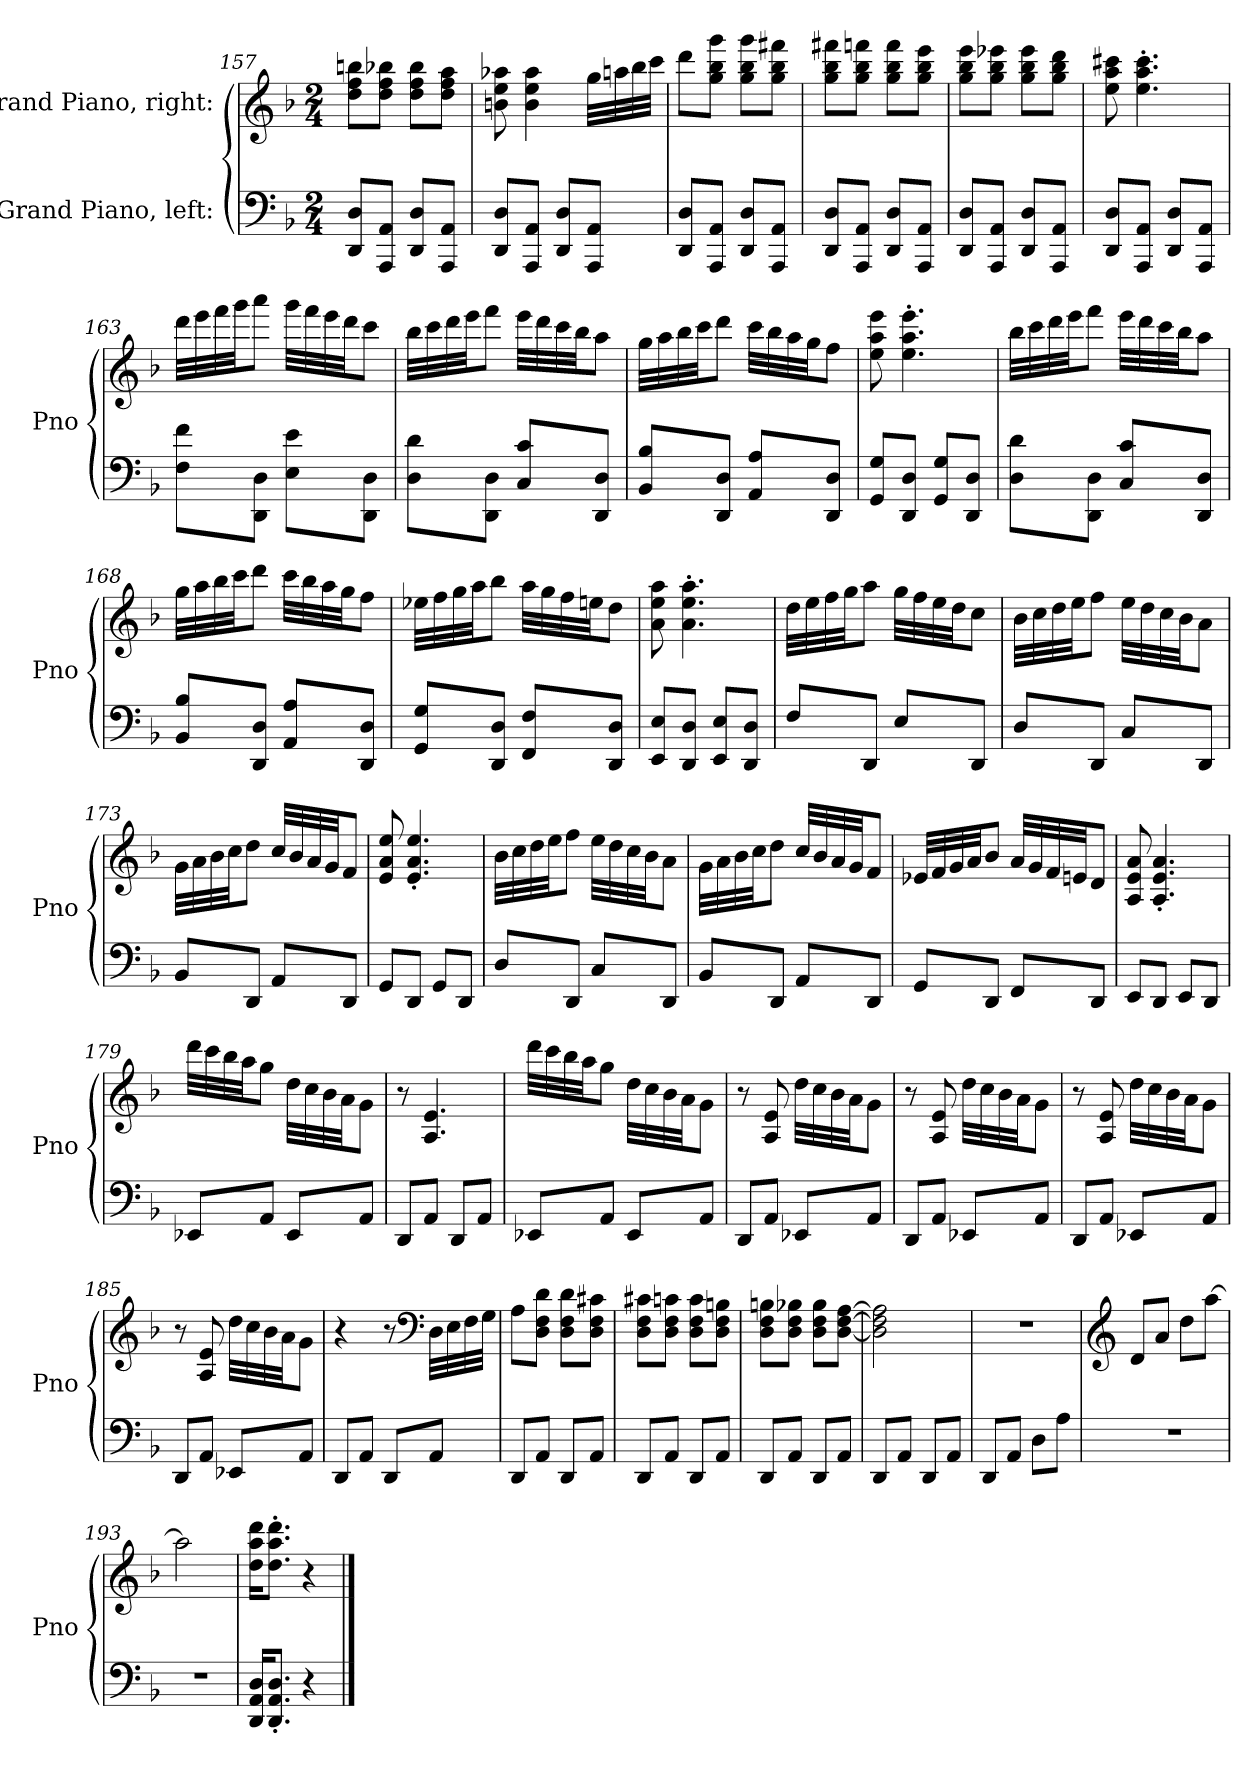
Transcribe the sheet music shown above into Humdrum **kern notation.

**kern	**kern
*part2	*part1
*staff2	*staff1
*I"Grand Piano, left:	*I"Grand Piano, right:
*I'Pno	*I'Pno
*clefF4	*clefG2
*k[b-]	*k[b-]
*M2/4	*M2/4
=157	=157
8DD/ 8D/L	8dd\ 8ff\ 8bbn\L
8AAA/ 8AA/J	8dd\ 8ff\ 8bb-X\J
8DD/ 8D/L	8dd\ 8ff\ 8bb-\L
8AAA/ 8AA/J	8dd\ 8ff\ 8aa\J
=158	=158
8DD/ 8D/L	8bn\ 8ee\ 8aa-X\
8AAA/ 8AA/J	4b\ 4ee\ 4aa-\
8DD/ 8D/L	.
8AAA/ 8AA/J	32gg\LLL
.	32aan\
.	32bb-\
.	32ccc\JJJ
!!LO:LB:g=z
=159	=159
8DD/ 8D/L	8ddd\L
8AAA/ 8AA/J	8gg\ 8bb-\ 8ggg\J
8DD/ 8D/L	8gg\ 8bb-\ 8ggg\L
8AAA/ 8AA/J	8gg\ 8bb-\ 8fff#X\J
=160	=160
8DD/ 8D/L	8gg\ 8bb-\ 8fff#X\L
8AAA/ 8AA/J	8gg\ 8bb-\ 8fffn\J
8DD/ 8D/L	8gg\ 8bb-\ 8fff\L
8AAA/ 8AA/J	8gg\ 8bb-\ 8eee\J
=161	=161
8DD/ 8D/L	8gg\ 8bb-\ 8eee\L
8AAA/ 8AA/J	8gg\ 8bb-\ 8eee-X\J
8DD/ 8D/L	8gg\ 8bb-\ 8eee-\L
8AAA/ 8AA/J	8gg\ 8bb-\ 8ddd\J
=162	=162
8DD/ 8D/L	8ee\ 8aa\ 8ccc#X\
8AAA/ 8AA/J	4.ee\' 4.aa\' 4.ccc#\'
8DD/ 8D/L	.
8AAA/ 8AA/J	.
=163	=163
8F\ 8f\L	32ddd\LLL
.	32eee\
.	32fff\
.	32ggg\JJ
8DD\ 8D\J	8aaa\J
8E\ 8e\L	32ggg\LLL
.	32fff\
.	32eee\
.	32ddd\JJ
8DD\ 8D\J	8ccc\J
!!LO:LB:g=z
=164	=164
8D\ 8d\L	32bb-\LLL
.	32ccc\
.	32ddd\
.	32eee\JJ
8DD\ 8D\J	8fff\J
8C/ 8c/L	32eee\LLL
.	32ddd\
.	32ccc\
.	32bb-\JJ
8DD/ 8D/J	8aa\J
=165	=165
8BB-/ 8B-/L	32gg\LLL
.	32aa\
.	32bb-\
.	32ccc\JJ
8DD/ 8D/J	8ddd\J
8AA/ 8A/L	32ccc\LLL
.	32bb-\
.	32aa\
.	32gg\JJ
8DD/ 8D/J	8ff\J
=166	=166
8GG/ 8G/L	8ee\ 8aa\ 8eee\
8DD/ 8D/J	4.ee\' 4.aa\' 4.eee\'
8GG/ 8G/L	.
8DD/ 8D/J	.
=167	=167
8D\ 8d\L	32bb-\LLL
.	32ccc\
.	32ddd\
.	32eee\JJ
8DD\ 8D\J	8fff\J
8C/ 8c/L	32eee\LLL
.	32ddd\
.	32ccc\
.	32bb-\JJ
8DD/ 8D/J	8aa\J
!!LO:LB:g=z
=168	=168
8BB-/ 8B-/L	32gg\LLL
.	32aa\
.	32bb-\
.	32ccc\JJ
8DD/ 8D/J	8ddd\J
8AA/ 8A/L	32ccc\LLL
.	32bb-\
.	32aa\
.	32gg\JJ
8DD/ 8D/J	8ff\J
=169	=169
8GG/ 8G/L	32ee-X\LLL
.	32ff\
.	32gg\
.	32aa\JJ
8DD/ 8D/J	8bb-\J
8FF/ 8F/L	32aa\LLL
.	32gg\
.	32ff\
.	32een\JJ
8DD/ 8D/J	8dd\J
=170	=170
8EE/ 8E/L	8a\ 8ee\ 8aa\
8DD/ 8D/J	4.a\' 4.ee\' 4.aa\'
8EE/ 8E/L	.
8DD/ 8D/J	.
=171	=171
8F/L	32dd\LLL
.	32ee\
.	32ff\
.	32gg\JJ
8DD/J	8aa\J
8E/L	32gg\LLL
.	32ff\
.	32ee\
.	32dd\JJ
8DD/J	8cc\J
=172	=172
8D/L	32b-\LLL
.	32cc\
.	32dd\
.	32ee\JJ
8DD/J	8ff\J
8C/L	32ee\LLL
.	32dd\
.	32cc\
.	32b-\JJ
8DD/J	8a\J
!!LO:LB:g=z
=173	=173
8BB-/L	32g\LLL
.	32a\
.	32b-\
.	32cc\JJ
8DD/J	8dd\J
8AA/L	32cc/LLL
.	32b-/
.	32a/
.	32g/JJ
8DD/J	8f/J
=174	=174
8GG/L	8e/ 8a/ 8ee/
8DD/J	4.e/' 4.a/' 4.ee/'
8GG/L	.
8DD/J	.
=175	=175
8D/L	32b-\LLL
.	32cc\
.	32dd\
.	32ee\JJ
8DD/J	8ff\J
8C/L	32ee\LLL
.	32dd\
.	32cc\
.	32b-\JJ
8DD/J	8a\J
=176	=176
8BB-/L	32g\LLL
.	32a\
.	32b-\
.	32cc\JJ
8DD/J	8dd\J
8AA/L	32cc/LLL
.	32b-/
.	32a/
.	32g/JJ
8DD/J	8f/J
=177	=177
8GG/L	32e-X/LLL
.	32f/
.	32g/
.	32a/JJ
8DD/J	8b-/J
8FF/L	32a/LLL
.	32g/
.	32f/
.	32en/JJ
8DD/J	8d/J
!!LO:LB:g=z
=178	=178
8EE/L	8A/ 8e/ 8a/
8DD/J	4.A/' 4.e/' 4.a/'
8EE/L	.
8DD/J	.
=179	=179
8EE-X/L	32ddd\LLL
.	32ccc\
.	32bb-\
.	32aa\JJ
8AA/J	8gg\J
8EE-/L	32dd\LLL
.	32cc\
.	32b-\
.	32a\JJ
8AA/J	8g\J
=180	=180
8DD/L	8r
8AA/J	4.A/ 4.e/
8DD/L	.
8AA/J	.
=181	=181
8EE-X/L	32ddd\LLL
.	32ccc\
.	32bb-\
.	32aa\JJ
8AA/J	8gg\J
8EE-/L	32dd\LLL
.	32cc\
.	32b-\
.	32a\JJ
8AA/J	8g\J
=182	=182
8DD/L	8r
8AA/J	8A/ 8e/
8EE-X/L	32dd\LLL
.	32cc\
.	32b-\
.	32a\JJ
8AA/J	8g\J
=183	=183
8DD/L	8r
8AA/J	8A/ 8e/
8EE-X/L	32dd\LLL
.	32cc\
.	32b-\
.	32a\JJ
8AA/J	8g\J
!!LO:PB:g=z
=184	=184
8DD/L	8r
8AA/J	8A/ 8e/
8EE-X/L	32dd\LLL
.	32cc\
.	32b-\
.	32a\JJ
8AA/J	8g\J
=185	=185
8DD/L	8r
8AA/J	8A/ 8e/
8EE-X/L	32dd\LLL
.	32cc\
.	32b-\
.	32a\JJ
8AA/J	8g\J
=186	=186
8DD/L	4r
8AA/J	.
8DD/L	8r
*	*clefF4
8AA/J	32D\LLL
.	32E\
.	32F\
.	32G\JJJ
=187	=187
8DD/L	8A\L
8AA/J	8D\ 8F\ 8d\J
8DD/L	8D\ 8F\ 8d\L
8AA/J	8D\ 8F\ 8c#X\J
=188	=188
8DD/L	8D\ 8F\ 8c#X\L
8AA/J	8D\ 8F\ 8cn\J
8DD/L	8D\ 8F\ 8c\L
8AA/J	8D\ 8F\ 8Bn\J
=189	=189
8DD/L	8D\ 8F\ 8Bn\L
8AA/J	8D\ 8F\ 8B-X\J
8DD/L	8D\ 8F\ 8B-\L
8AA/J	[8D\ [8F\ [8A\J
=190	=190
8DD/L	2D\] 2F\] 2A\]
8AA/J	.
8DD/L	.
8AA/J	.
!!LO:LB:g=z
=191	=191
8DD/L	2r
8AA/J	.
8D\L	.
8A\J	.
=192	=192
*	*clefG2
2r	8d/L
.	8a/J
.	8dd\L
.	[8aa\J
=193	=193
2r	2aa\]
=194	=194
16DD/ 16AA/ 16D/KL	16dd\ 16aa\ 16ddd\KL
8.DD/' 8.AA/' 8.D/'J	8.dd\' 8.aa\' 8.ddd\'J
4r	4r
==	==
*-	*-
